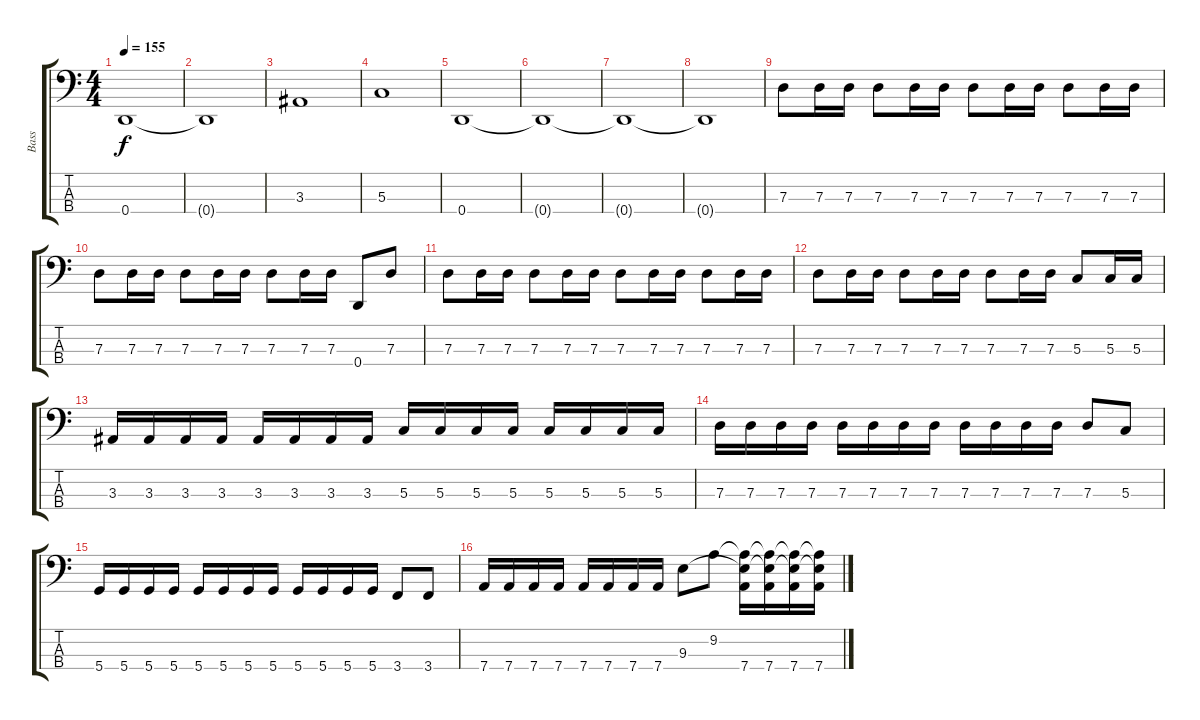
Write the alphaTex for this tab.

\track ("Bass" "Bass") {instrument electricbasspick}
\staff {score tabs}
\tuning (F2 C2 G1 D1) {hide}
\ts (4 4)
\tempo 155
\clef f4
\ks c
0.4{t}.1{dy f} |
0.4{t}.1 |
3.3.1 |
5.3.1 |
0.4.1 |
0.4{t}.1 |
0.4{t}.1 |
0.4{t}.1 |
7.3.8 7.3.16 7.3.16 7.3.8 7.3.16 7.3.16 7.3.8 7.3.16 7.3.16 7.3.8 7.3.16 7.3.16 |
7.3.8 7.3.16 7.3.16 7.3.8 7.3.16 7.3.16 7.3.8 7.3.16 7.3.16 0.4.8 7.3.8 |
7.3.8 7.3.16 7.3.16 7.3.8 7.3.16 7.3.16 7.3.8 7.3.16 7.3.16 7.3.8 7.3.16 7.3.16 |
7.3.8 7.3.16 7.3.16 7.3.8 7.3.16 7.3.16 7.3.8 7.3.16 7.3.16 5.3.8 5.3.16 5.3.16 |
3.3.16 3.3.16 3.3.16 3.3.16 3.3.16 3.3.16 3.3.16 3.3.16 5.3.16 5.3.16 5.3.16 5.3.16 5.3.16 5.3.16 5.3.16 5.3.16 |
7.3.16 7.3.16 7.3.16 7.3.16 7.3.16 7.3.16 7.3.16 7.3.16 7.3.16 7.3.16 7.3.16 7.3.16 7.3.8 5.3.8 |
5.4.16 5.4.16 5.4.16 5.4.16 5.4.16 5.4.16 5.4.16 5.4.16 5.4.16 5.4.16 5.4.16 5.4.16 3.4.8 3.4.8 |
7.4.16 7.4.16 7.4.16 7.4.16 7.4.16 7.4.16 7.4.16 7.4.16 9.3.8 9.2.8 (9.2{t} 9.3{t} 7.4).16 (9.2{t} 9.3{t} 7.4).16 (9.2{t} 9.3{t} 7.4).16 (9.2{t} 9.3{t} 7.4).16
